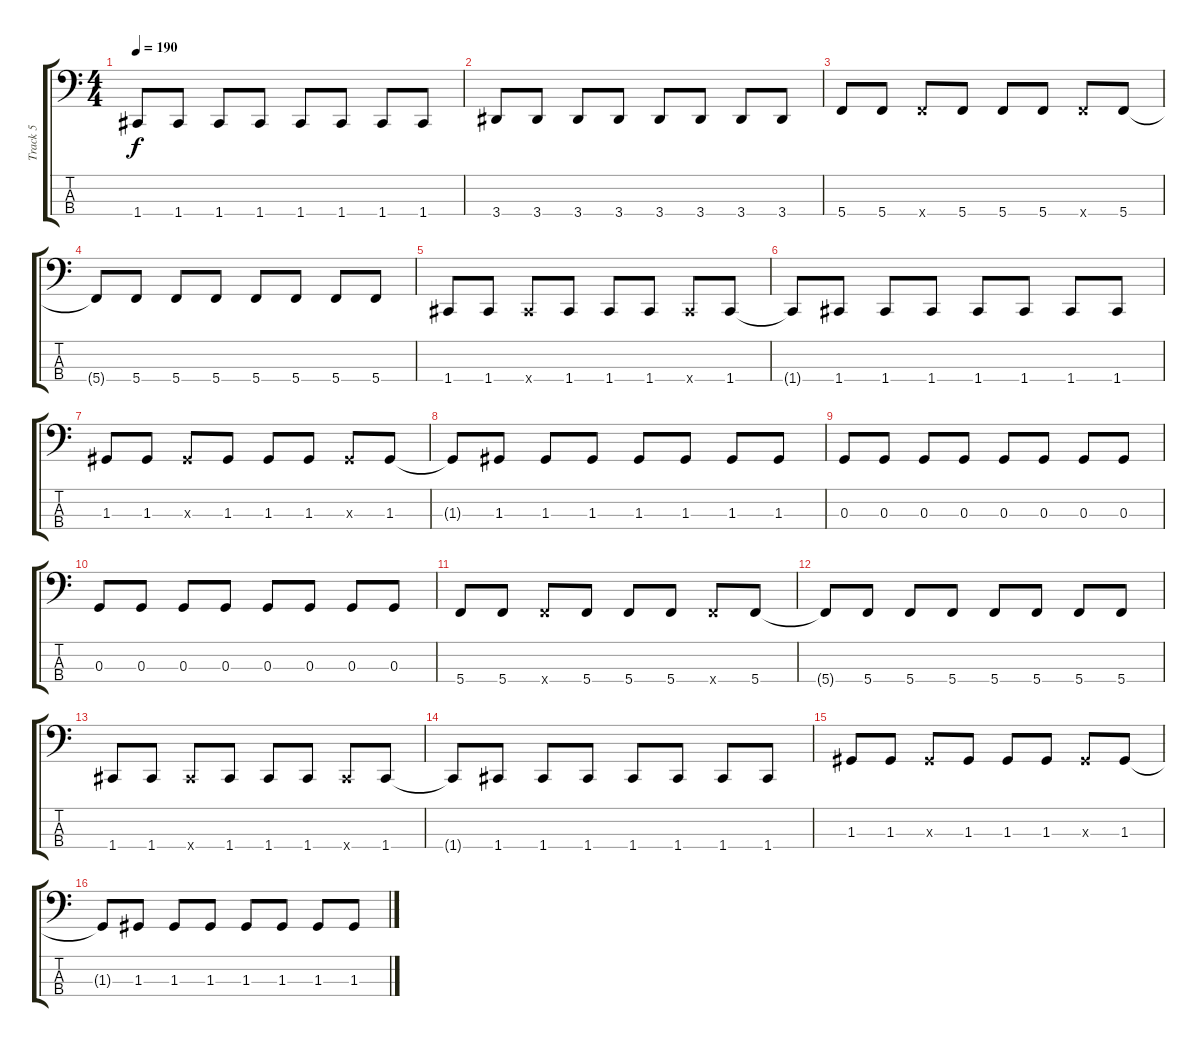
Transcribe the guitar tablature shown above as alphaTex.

\track ("Track 5" "Track 5") {instrument electricbassfinger}
\staff {score tabs}
\tuning (F2 C2 G1 C1) {hide}
\ts (4 4)
\tempo 190
\clef f4
\ks c
1.4.8{dy f} 1.4.8 1.4.8 1.4.8 1.4.8 1.4.8 1.4.8 1.4.8 |
3.4.8 3.4.8 3.4.8 3.4.8 3.4.8 3.4.8 3.4.8 3.4.8 |
5.4.8 5.4.8 5.4{x}.8 5.4.8 5.4.8 5.4.8 5.4{x}.8 5.4.8 |
5.4{t}.8 5.4.8 5.4.8 5.4.8 5.4.8 5.4.8 5.4.8 5.4.8 |
1.4.8 1.4.8 1.4{x}.8 1.4.8 1.4.8 1.4.8 1.4{x}.8 1.4.8 |
1.4{t}.8 1.4.8 1.4.8 1.4.8 1.4.8 1.4.8 1.4.8 1.4.8 |
1.3.8 1.3.8 1.3{x}.8 1.3.8 1.3.8 1.3.8 1.3{x}.8 1.3.8 |
1.3{t}.8 1.3.8 1.3.8 1.3.8 1.3.8 1.3.8 1.3.8 1.3.8 |
0.3.8 0.3.8 0.3.8 0.3.8 0.3.8 0.3.8 0.3.8 0.3.8 |
0.3.8 0.3.8 0.3.8 0.3.8 0.3.8 0.3.8 0.3.8 0.3.8 |
5.4.8 5.4.8 5.4{x}.8 5.4.8 5.4.8 5.4.8 5.4{x}.8 5.4.8 |
5.4{t}.8 5.4.8 5.4.8 5.4.8 5.4.8 5.4.8 5.4.8 5.4.8 |
1.4.8 1.4.8 1.4{x}.8 1.4.8 1.4.8 1.4.8 1.4{x}.8 1.4.8 |
1.4{t}.8 1.4.8 1.4.8 1.4.8 1.4.8 1.4.8 1.4.8 1.4.8 |
1.3.8 1.3.8 1.3{x}.8 1.3.8 1.3.8 1.3.8 1.3{x}.8 1.3.8 |
1.3{t}.8 1.3.8 1.3.8 1.3.8 1.3.8 1.3.8 1.3.8 1.3.8
